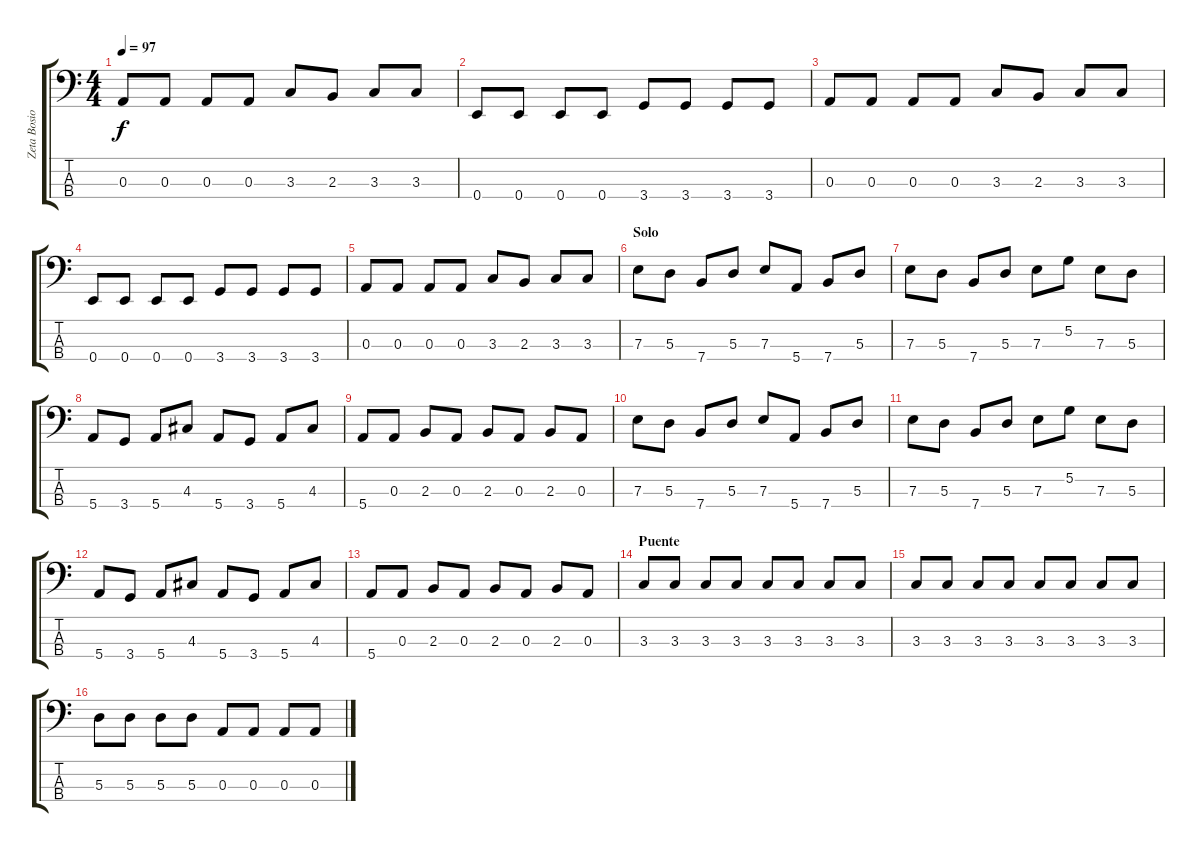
\track ("Zeta Bosio" "Zeta Bosio") {instrument electricbassfinger}
\staff {score tabs}
\tuning (G2 D2 A1 E1) {hide}
\ts (4 4)
\tempo 97
\clef f4
\ks c
0.3.8{dy f} 0.3.8 0.3.8 0.3.8 3.3.8 2.3.8 3.3.8 3.3.8 |
0.4.8 0.4.8 0.4.8 0.4.8 3.4.8 3.4.8 3.4.8 3.4.8 |
0.3.8 0.3.8 0.3.8 0.3.8 3.3.8 2.3.8 3.3.8 3.3.8 |
0.4.8 0.4.8 0.4.8 0.4.8 3.4.8 3.4.8 3.4.8 3.4.8 |
0.3.8 0.3.8 0.3.8 0.3.8 3.3.8 2.3.8 3.3.8 3.3.8 |
\section ("" "Solo")
7.3.8 5.3.8 7.4.8 5.3.8 7.3.8 5.4.8 7.4.8 5.3.8 |
7.3.8 5.3.8 7.4.8 5.3.8 7.3.8 5.2.8 7.3.8 5.3.8 |
5.4.8 3.4.8 5.4.8 4.3.8 5.4.8 3.4.8 5.4.8 4.3.8 |
5.4.8 0.3.8 2.3.8 0.3.8 2.3.8 0.3.8 2.3.8 0.3.8 |
7.3.8 5.3.8 7.4.8 5.3.8 7.3.8 5.4.8 7.4.8 5.3.8 |
7.3.8 5.3.8 7.4.8 5.3.8 7.3.8 5.2.8 7.3.8 5.3.8 |
5.4.8 3.4.8 5.4.8 4.3.8 5.4.8 3.4.8 5.4.8 4.3.8 |
5.4.8 0.3.8 2.3.8 0.3.8 2.3.8 0.3.8 2.3.8 0.3.8 |
\section ("" "Puente")
3.3.8 3.3.8 3.3.8 3.3.8 3.3.8 3.3.8 3.3.8 3.3.8 |
3.3.8 3.3.8 3.3.8 3.3.8 3.3.8 3.3.8 3.3.8 3.3.8 |
5.3.8 5.3.8 5.3.8 5.3.8 0.3.8 0.3.8 0.3.8 0.3.8
